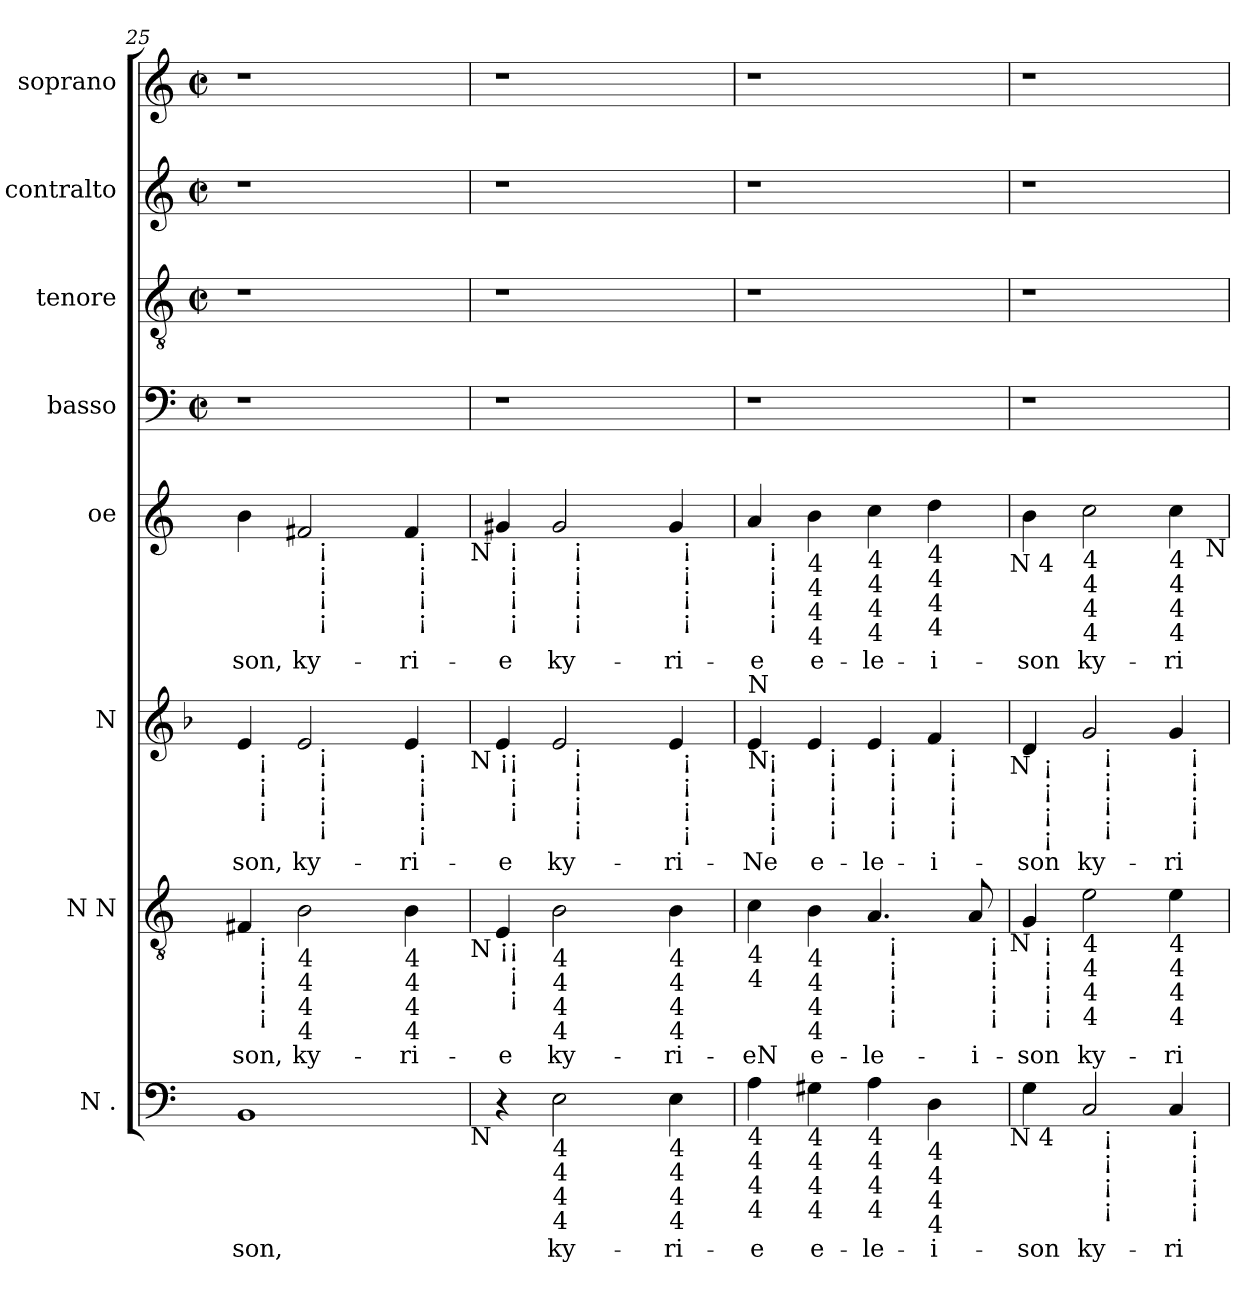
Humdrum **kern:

**kern	**text	**kern	**text	**kern	**text	**kern	**text	**kern	**kern	**kern	**kern
*part8	*part8	*part7	*part7	*part6	*part6	*part5	*part5	*part4	*part3	*part2	*part1
*staff8	*staff8	*staff7	*staff7	*staff6	*staff6	*staff5	*staff5	*staff4	*staff3	*staff2	*staff1
*I"N .	*	*I"N N	*	*I"N	*	*I"oe	*	*I"basso	*I"tenore	*I"contralto	*I"soprano
*	*	*I'N	*	*I'N	*	*	*	*	*	*	*
*clefF4	*	*clefGv2	*	*clefG2	*	*clefG2	*	*clefF4	*clefGv2	*clefG2	*clefG2
*k[]	*	*k[]	*	*k[b-]	*	*k[]	*	*k[]	*k[]	*k[]	*k[]
*C:	*	*C:	*	*F:	*	*C:	*	*C:	*C:	*C:	*C:
*	*	*	*	*	*	*	*	*M2/2	*M2/2	*M2/2	*M2/2
*	*	*	*	*	*	*	*	*met(c|)	*met(c|)	*met(c|)	*met(c|)
=25	=25	=25	=25	=25	=25	=25	=25	=25	=25	=25	=25
!	!	!	!	!	!	!LO:TX:b:t=4	!	!	!	!	!
!	!LO:LY:b	!	!LO:LY:b	!	!LO:LY:b	!	!LO:LY:b	!	!	!	!
*	*	*^	*	*^	*	*^	*	*	*	*	*
*	*	*	*	*	*	*^	*	*	*^	*	*	*	*	*
*	*	*	*	*	*	*	*^	*	*	*	*	*	*	*	*	*
1BB	-son,	4F#X/	16ryy	-son,	4e/	16ryy	4ryy	2ryy	-son,	4b\	4ryy	2ryy	-son,	1r	1r	1r	1r
!	!	!	!	!	!	!LO:TX:b:t=¡	!	!	!	!	!	!	!	!	!	!	!
!	!	!	!	!	!	!LO:TX:b:t=¡	!	!	!	!	!	!	!	!	!	!	!
!	!	!	!	!	!	!LO:TX:b:t=¡	!	!	!	!	!	!	!	!	!	!	!
!	!	!	!LO:TX:b:t=¡	!	!	!	!	!	!	!	!	!	!	!	!	!	!
!	!	!	!LO:TX:b:t=¡	!	!	!	!	!	!	!	!	!	!	!	!	!	!
!	!	!	!LO:TX:b:t=¡	!	!	!	!	!	!	!	!	!	!	!	!	!	!
!	!	!	!LO:TX:b:t=¡	!	!	!	!	!	!	!	!	!	!	!	!	!	!
.	.	.	2...ryy	.	.	2...ryy	.	.	.	.	.	.	.	.	.	.	.
!	!	!LO:TX:b:t=4	!	!	!	!	!	!	!	!	!	!	!	!	!	!	!
!	!	!LO:TX:b:t=4	!	!	!	!	!	!	!	!	!	!	!	!	!	!	!
!	!	!LO:TX:b:t=4	!	!	!	!	!	!	!	!	!	!	!	!	!	!	!
!	!	!LO:TX:b:t=4	!	!	!	!	!	!	!	!	!	!	!	!	!	!	!
!	!	!	!	!LO:LY:b	!	!	!	!	!LO:LY:b	!	!	!	!LO:LY:b	!	!	!	!
.	.	2B\	.	ky-	2e/	.	16ryy	.	ky-	2f#X/	16ryy	.	ky-	.	.	.	.
!	!	!	!	!	!	!	!	!	!	!	!LO:TX:b:t=¡	!	!	!	!	!	!
!	!	!	!	!	!	!	!	!	!	!	!LO:TX:b:t=¡	!	!	!	!	!	!
!	!	!	!	!	!	!	!	!	!	!	!LO:TX:b:t=¡	!	!	!	!	!	!
!	!	!	!	!	!	!	!	!	!	!	!LO:TX:b:t=¡	!	!	!	!	!	!
!	!	!	!	!	!	!	!LO:TX:b:t=¡	!	!	!	!	!	!	!	!	!	!
!	!	!	!	!	!	!	!LO:TX:b:t=¡	!	!	!	!	!	!	!	!	!	!
!	!	!	!	!	!	!	!LO:TX:b:t=¡	!	!	!	!	!	!	!	!	!	!
!	!	!	!	!	!	!	!LO:TX:b:t=¡	!	!	!	!	!	!	!	!	!	!
.	.	.	.	.	.	.	2ryy	.	.	.	2ryy	.	.	.	.	.	.
.	.	.	.	.	.	.	.	4ryy	.	.	.	4ryy	.	.	.	.	.
!	!	!LO:TX:b:t=4	!	!	!	!	!	!	!	!	!	!	!	!	!	!	!
!	!	!LO:TX:b:t=4	!	!	!	!	!	!	!	!	!	!	!	!	!	!	!
!	!	!LO:TX:b:t=4	!	!	!	!	!	!	!	!	!	!	!	!	!	!	!
!	!	!LO:TX:b:t=4	!	!	!	!	!	!	!	!	!	!	!	!	!	!	!
!	!	!	!	!LO:LY:b	!	!	!	!	!LO:LY:b	!	!	!	!LO:LY:b	!	!	!	!
.	.	4B\	.	-ri-	4e/	.	.	32ryy	-ri-	4f#/	.	32ryy	-ri-	.	.	.	.
!	!	!	!	!	!	!	!	!	!	!	!	!LO:TX:b:t=¡	!	!	!	!	!
!	!	!	!	!	!	!	!	!	!	!	!	!LO:TX:b:t=¡	!	!	!	!	!
!	!	!	!	!	!	!	!	!	!	!	!	!LO:TX:b:t=¡	!	!	!	!	!
!	!	!	!	!	!	!	!	!	!	!	!	!LO:TX:b:t=¡	!	!	!	!	!
!	!	!	!	!	!	!	!	!LO:TX:b:t=¡	!	!	!	!	!	!	!	!	!
!	!	!	!	!	!	!	!	!LO:TX:b:t=¡	!	!	!	!	!	!	!	!	!
!	!	!	!	!	!	!	!	!LO:TX:b:t=¡	!	!	!	!	!	!	!	!	!
!	!	!	!	!	!	!	!	!LO:TX:b:t=¡	!	!	!	!	!	!	!	!	!
.	.	.	.	.	.	.	.	8..ryy	.	.	.	8..ryy	.	.	.	.	.
.	.	.	.	.	.	.	8.ryy	.	.	.	8.ryy	.	.	.	.	.	.
!	!	!	!	!	!	!	!	!	!	!LO:TX:b:t=N	!	!	!	!	!	!	!
!	!	!	!	!	!LO:TX:b:t=N ¡	!	!	!	!	!	!	!	!	!	!	!	!
!	!	!LO:TX:b:t=N ¡	!	!	!	!	!	!	!	!	!	!	!	!	!	!	!
!LO:TX:b:t=N	!	!	!	!	!	!	!	!	!	!	!	!	!	!	!	!	!
=26	=26	=26	=26	=26	=26	=26	=26	=26	=26	=26	=26	=26	=26	=26	=26	=26	=26
!	!	!	!	!LO:LY:b	!	!	!	!	!LO:LY:b	!	!	!	!LO:LY:b	!	!	!	!
*	*	*	*	*	*	*	*	*	*	*	*	*^	*	*	*	*	*
4r	.	4E/	32ryy	-e	4e/	32ryy	4ryy	2ryy	-e	4g#X/	32ryy	4ryy	2ryy	-e	1r	1r	1r	1r
!	!	!	!	!	!	!	!	!	!	!	!LO:TX:b:t=¡	!	!	!	!	!	!	!
!	!	!	!	!	!	!	!	!	!	!	!LO:TX:b:t=¡	!	!	!	!	!	!	!
!	!	!	!	!	!	!	!	!	!	!	!LO:TX:b:t=¡	!	!	!	!	!	!	!
!	!	!	!	!	!	!	!	!	!	!	!LO:TX:b:t=¡	!	!	!	!	!	!	!
!	!	!	!	!	!	!LO:TX:b:t=¡	!	!	!	!	!	!	!	!	!	!	!	!
!	!	!	!	!	!	!LO:TX:b:t=¡	!	!	!	!	!	!	!	!	!	!	!	!
!	!	!	!	!	!	!LO:TX:b:t=¡	!	!	!	!	!	!	!	!	!	!	!	!
!	!	!	!LO:TX:b:t=¡	!	!	!	!	!	!	!	!	!	!	!	!	!	!	!
!	!	!	!LO:TX:b:t=¡	!	!	!	!	!	!	!	!	!	!	!	!	!	!	!
!	!	!	!LO:TX:b:t=¡	!	!	!	!	!	!	!	!	!	!	!	!	!	!	!
.	.	.	2ryy	.	.	2ryy	.	.	.	.	2ryy	.	.	.	.	.	.	.
!	!	!LO:TX:b:t=4	!	!	!	!	!	!	!	!	!	!	!	!	!	!	!	!
!	!	!LO:TX:b:t=4	!	!	!	!	!	!	!	!	!	!	!	!	!	!	!	!
!	!	!LO:TX:b:t=4	!	!	!	!	!	!	!	!	!	!	!	!	!	!	!	!
!	!	!LO:TX:b:t=4	!	!	!	!	!	!	!	!	!	!	!	!	!	!	!	!
!LO:TX:b:t=4	!	!	!	!	!	!	!	!	!	!	!	!	!	!	!	!	!	!
!LO:TX:b:t=4	!	!	!	!	!	!	!	!	!	!	!	!	!	!	!	!	!	!
!LO:TX:b:t=4	!	!	!	!	!	!	!	!	!	!	!	!	!	!	!	!	!	!
!LO:TX:b:t=4	!	!	!	!	!	!	!	!	!	!	!	!	!	!	!	!	!	!
!	!LO:LY:b	!	!	!LO:LY:b	!	!	!	!	!LO:LY:b	!	!	!	!	!LO:LY:b	!	!	!	!
2E\	ky-	2B\	.	ky-	2e/	.	16ryy	.	ky-	2g#/	.	16ryy	.	ky-	.	.	.	.
!	!	!	!	!	!	!	!	!	!	!	!	!LO:TX:b:t=¡	!	!	!	!	!	!
!	!	!	!	!	!	!	!	!	!	!	!	!LO:TX:b:t=¡	!	!	!	!	!	!
!	!	!	!	!	!	!	!	!	!	!	!	!LO:TX:b:t=¡	!	!	!	!	!	!
!	!	!	!	!	!	!	!	!	!	!	!	!LO:TX:b:t=¡	!	!	!	!	!	!
!	!	!	!	!	!	!	!LO:TX:b:t=¡	!	!	!	!	!	!	!	!	!	!	!
!	!	!	!	!	!	!	!LO:TX:b:t=¡	!	!	!	!	!	!	!	!	!	!	!
!	!	!	!	!	!	!	!LO:TX:b:t=¡	!	!	!	!	!	!	!	!	!	!	!
!	!	!	!	!	!	!	!LO:TX:b:t=¡	!	!	!	!	!	!	!	!	!	!	!
.	.	.	.	.	.	.	2ryy	.	.	.	.	2ryy	.	.	.	.	.	.
.	.	.	.	.	.	.	.	4ryy	.	.	.	.	4ryy	.	.	.	.	.
.	.	.	4...ryy	.	.	4...ryy	.	.	.	.	4...ryy	.	.	.	.	.	.	.
!	!	!LO:TX:b:t=4	!	!	!	!	!	!	!	!	!	!	!	!	!	!	!	!
!	!	!LO:TX:b:t=4	!	!	!	!	!	!	!	!	!	!	!	!	!	!	!	!
!	!	!LO:TX:b:t=4	!	!	!	!	!	!	!	!	!	!	!	!	!	!	!	!
!	!	!LO:TX:b:t=4	!	!	!	!	!	!	!	!	!	!	!	!	!	!	!	!
!LO:TX:b:t=4	!	!	!	!	!	!	!	!	!	!	!	!	!	!	!	!	!	!
!LO:TX:b:t=4	!	!	!	!	!	!	!	!	!	!	!	!	!	!	!	!	!	!
!LO:TX:b:t=4	!	!	!	!	!	!	!	!	!	!	!	!	!	!	!	!	!	!
!LO:TX:b:t=4	!	!	!	!	!	!	!	!	!	!	!	!	!	!	!	!	!	!
!	!LO:LY:b:rj	!	!	!LO:LY:b:rj	!	!	!	!	!LO:LY:b:rj	!	!	!	!	!LO:LY:b:rj	!	!	!	!
4E\	-ri-	4B\	.	-ri-	4e/	.	.	32ryy	-ri-	4g#/	.	.	32ryy	-ri-	.	.	.	.
!	!	!	!	!	!	!	!	!	!	!	!	!	!LO:TX:b:t=¡	!	!	!	!	!
!	!	!	!	!	!	!	!	!	!	!	!	!	!LO:TX:b:t=¡	!	!	!	!	!
!	!	!	!	!	!	!	!	!	!	!	!	!	!LO:TX:b:t=¡	!	!	!	!	!
!	!	!	!	!	!	!	!	!	!	!	!	!	!LO:TX:b:t=¡	!	!	!	!	!
!	!	!	!	!	!	!	!	!LO:TX:b:t=¡	!	!	!	!	!	!	!	!	!	!
!	!	!	!	!	!	!	!	!LO:TX:b:t=¡	!	!	!	!	!	!	!	!	!	!
!	!	!	!	!	!	!	!	!LO:TX:b:t=¡	!	!	!	!	!	!	!	!	!	!
!	!	!	!	!	!	!	!	!LO:TX:b:t=¡	!	!	!	!	!	!	!	!	!	!
.	.	.	.	.	.	.	.	8..ryy	.	.	.	.	8..ryy	.	.	.	.	.
.	.	.	.	.	.	.	8.ryy	.	.	.	.	8.ryy	.	.	.	.	.	.
*	*	*v	*v	*	*	*	*	*	*	*v	*v	*v	*v	*	*	*	*	*
!!LO:LB:g=z
=27	=27	=27	=27	=27	=27	=27	=27	=27	=27	=27	=27	=27	=27	=27
*	*	*	*	*k[]	*	*	*	*	*	*	*	*	*	*
*	*	*	*	*C:	*	*	*	*	*	*	*	*	*	*
*	*	*^	*	*	*	*	*	*	*^	*	*	*	*	*
*	*	*	*	*	*	*	*	*	*	*	*^	*	*	*	*	*
*	*	*	*	*	*	*	*	*	*	*	*	*^	*	*	*	*	*
!	!	!	!	!	!LO:TX:b:t=N	!	!	!	!	!	!	!	!	!	!	!	!	!
!	!	!	!	!	!LO:TX:a:t=N	!	!	!	!	!	!	!	!	!	!	!	!	!
!	!	!LO:TX:b:t=4	!	!	!	!	!	!	!	!	!	!	!	!	!	!	!	!
!	!	!LO:TX:b:t=4	!	!	!	!	!	!	!	!	!	!	!	!	!	!	!	!
!LO:TX:b:t=4	!	!	!	!	!	!	!	!	!	!	!	!	!	!	!	!	!	!
!LO:TX:b:t=4	!	!	!	!	!	!	!	!	!	!	!	!	!	!	!	!	!	!
!LO:TX:b:t=4	!	!	!	!	!	!	!	!	!	!	!	!	!	!	!	!	!	!
!LO:TX:b:t=4	!	!	!	!	!	!	!	!	!	!	!	!	!	!	!	!	!	!
!	!LO:LY:b	!	!	!LO:LY:b	!	!	!	!	!LO:LY:b:rj	!	!	!	!	!LO:LY:b	!	!	!	!
*	*	*	*^	*	*	*	*	*	*	*	*v	*v	*v	*	*	*	*	*
4A\	-e	4c\	2ryy	2...ryy	-eN	4e/	16ryy	4ryy	2ryy	-Ne	4a/	16ryy	-e	1r	1r	1r	1r
!	!	!	!	!	!	!	!	!	!	!	!	!LO:TX:b:t=¡	!	!	!	!	!
!	!	!	!	!	!	!	!	!	!	!	!	!LO:TX:b:t=¡	!	!	!	!	!
!	!	!	!	!	!	!	!	!	!	!	!	!LO:TX:b:t=¡	!	!	!	!	!
!	!	!	!	!	!	!	!	!	!	!	!	!LO:TX:b:t=¡	!	!	!	!	!
!	!	!	!	!	!	!	!LO:TX:b:t=¡	!	!	!	!	!	!	!	!	!	!
!	!	!	!	!	!	!	!LO:TX:b:t=¡	!	!	!	!	!	!	!	!	!	!
!	!	!	!	!	!	!	!LO:TX:b:t=¡	!	!	!	!	!	!	!	!	!	!
!	!	!	!	!	!	!	!LO:TX:b:t=¡	!	!	!	!	!	!	!	!	!	!
.	.	.	.	.	.	.	2...ryy	.	.	.	.	2...ryy	.	.	.	.	.
!	!	!	!	!	!	!	!	!	!	!	!LO:TX:b:t=4	!	!	!	!	!	!
!	!	!	!	!	!	!	!	!	!	!	!LO:TX:b:t=4	!	!	!	!	!	!
!	!	!	!	!	!	!	!	!	!	!	!LO:TX:b:t=4	!	!	!	!	!	!
!	!	!	!	!	!	!	!	!	!	!	!LO:TX:b:t=4	!	!	!	!	!	!
!	!	!LO:TX:b:t=4	!	!	!	!	!	!	!	!	!	!	!	!	!	!	!
!	!	!LO:TX:b:t=4	!	!	!	!	!	!	!	!	!	!	!	!	!	!	!
!	!	!LO:TX:b:t=4	!	!	!	!	!	!	!	!	!	!	!	!	!	!	!
!	!	!LO:TX:b:t=4	!	!	!	!	!	!	!	!	!	!	!	!	!	!	!
!LO:TX:b:t=4	!	!	!	!	!	!	!	!	!	!	!	!	!	!	!	!	!
!LO:TX:b:t=4	!	!	!	!	!	!	!	!	!	!	!	!	!	!	!	!	!
!LO:TX:b:t=4	!	!	!	!	!	!	!	!	!	!	!	!	!	!	!	!	!
!LO:TX:b:t=4	!	!	!	!	!	!	!	!	!	!	!	!	!	!	!	!	!
!	!LO:LY:b	!	!	!	!LO:LY:b	!	!	!	!	!LO:LY:b	!	!	!LO:LY:b	!	!	!	!
4G#X\	e-	4B\	.	.	e-	4e/	.	16ryy	.	e-	4b\	.	e-	.	.	.	.
!	!	!	!	!	!	!	!	!LO:TX:b:t=¡	!	!	!	!	!	!	!	!	!
!	!	!	!	!	!	!	!	!LO:TX:b:t=¡	!	!	!	!	!	!	!	!	!
!	!	!	!	!	!	!	!	!LO:TX:b:t=¡	!	!	!	!	!	!	!	!	!
!	!	!	!	!	!	!	!	!LO:TX:b:t=¡	!	!	!	!	!	!	!	!	!
.	.	.	.	.	.	.	.	2ryy	.	.	.	.	.	.	.	.	.
!	!	!	!	!	!	!	!	!	!	!	!LO:TX:b:t=4	!	!	!	!	!	!
!	!	!	!	!	!	!	!	!	!	!	!LO:TX:b:t=4	!	!	!	!	!	!
!	!	!	!	!	!	!	!	!	!	!	!LO:TX:b:t=4	!	!	!	!	!	!
!	!	!	!	!	!	!	!	!	!	!	!LO:TX:b:t=4	!	!	!	!	!	!
!LO:TX:b:t=4	!	!	!	!	!	!	!	!	!	!	!	!	!	!	!	!	!
!LO:TX:b:t=4	!	!	!	!	!	!	!	!	!	!	!	!	!	!	!	!	!
!LO:TX:b:t=4	!	!	!	!	!	!	!	!	!	!	!	!	!	!	!	!	!
!LO:TX:b:t=4	!	!	!	!	!	!	!	!	!	!	!	!	!	!	!	!	!
!	!LO:LY:b	!	!	!	!LO:LY:b	!	!	!	!	!LO:LY:b	!	!	!LO:LY:b	!	!	!	!
4A\	-le-	4.A/	16ryy	.	-le-	4e/	.	.	16ryy	-le-	4cc\	.	-le-	.	.	.	.
!	!	!	!	!	!	!	!	!	!LO:TX:b:t=¡	!	!	!	!	!	!	!	!
!	!	!	!	!	!	!	!	!	!LO:TX:b:t=¡	!	!	!	!	!	!	!	!
!	!	!	!	!	!	!	!	!	!LO:TX:b:t=¡	!	!	!	!	!	!	!	!
!	!	!	!	!	!	!	!	!	!LO:TX:b:t=¡	!	!	!	!	!	!	!	!
!	!	!	!LO:TX:b:t=¡	!	!	!	!	!	!	!	!	!	!	!	!	!	!
!	!	!	!LO:TX:b:t=¡	!	!	!	!	!	!	!	!	!	!	!	!	!	!
!	!	!	!LO:TX:b:t=¡	!	!	!	!	!	!	!	!	!	!	!	!	!	!
!	!	!	!LO:TX:b:t=¡	!	!	!	!	!	!	!	!	!	!	!	!	!	!
.	.	.	4..ryy	.	.	.	.	.	4..ryy	.	.	.	.	.	.	.	.
!	!	!	!	!	!	!	!	!	!	!	!LO:TX:b:t=4	!	!	!	!	!	!
!	!	!	!	!	!	!	!	!	!	!	!LO:TX:b:t=4	!	!	!	!	!	!
!	!	!	!	!	!	!	!	!	!	!	!LO:TX:b:t=4	!	!	!	!	!	!
!	!	!	!	!	!	!	!	!	!	!	!LO:TX:b:t=4	!	!	!	!	!	!
!LO:TX:b:t=4	!	!	!	!	!	!	!	!	!	!	!	!	!	!	!	!	!
!LO:TX:b:t=4	!	!	!	!	!	!	!	!	!	!	!	!	!	!	!	!	!
!LO:TX:b:t=4	!	!	!	!	!	!	!	!	!	!	!	!	!	!	!	!	!
!LO:TX:b:t=4	!	!	!	!	!	!	!	!	!	!	!	!	!	!	!	!	!
!	!LO:LY:b:rj	!	!	!	!	!	!	!	!	!LO:LY:b:rj	!	!	!LO:LY:b:rj	!	!	!	!
4D\	-i-	.	.	.	.	4f/	.	.	.	-i-	4dd\	.	-i-	.	.	.	.
!	!	!	!	!	!	!	!	!LO:TX:b:t=¡	!	!	!	!	!	!	!	!	!
!	!	!	!	!	!	!	!	!LO:TX:b:t=¡	!	!	!	!	!	!	!	!	!
!	!	!	!	!	!	!	!	!LO:TX:b:t=¡	!	!	!	!	!	!	!	!	!
!	!	!	!	!	!	!	!	!LO:TX:b:t=¡	!	!	!	!	!	!	!	!	!
.	.	.	.	.	.	.	.	8.ryy	.	.	.	.	.	.	.	.	.
!	!	!	!	!	!LO:LY:b	!	!	!	!	!	!	!	!	!	!	!	!
.	.	8A/	.	.	-i-	.	.	.	.	.	.	.	.	.	.	.	.
!	!	!	!	!LO:TX:b:t=¡	!	!	!	!	!	!	!	!	!	!	!	!	!
!	!	!	!	!LO:TX:b:t=¡	!	!	!	!	!	!	!	!	!	!	!	!	!
!	!	!	!	!LO:TX:b:t=¡	!	!	!	!	!	!	!	!	!	!	!	!	!
!	!	!	!	!LO:TX:b:t=¡	!	!	!	!	!	!	!	!	!	!	!	!	!
.	.	.	.	16ryy	.	.	.	.	.	.	.	.	.	.	.	.	.
!	!	!	!	!	!	!	!	!	!	!	!LO:TX:b:t=N 4	!	!	!	!	!	!
!	!	!	!	!	!	!LO:TX:b:t=N	!	!	!	!	!	!	!	!	!	!	!
!	!	!LO:TX:b:t=N	!	!	!	!	!	!	!	!	!	!	!	!	!	!	!
!LO:TX:b:t=N 4	!	!	!	!	!	!	!	!	!	!	!	!	!	!	!	!	!
=28	=28	=28	=28	=28	=28	=28	=28	=28	=28	=28	=28	=28	=28	=28	=28	=28	=28
!	!	!	!	!	!	!	!	!	!	!	!LO:TX:b:t=4	!	!	!	!	!	!
!LO:TX:b:t=4	!	!	!	!	!	!	!	!	!	!	!	!	!	!	!	!	!
!LO:TX:b:t=4	!	!	!	!	!	!	!	!	!	!	!	!	!	!	!	!	!
!LO:TX:b:t=4	!	!	!	!	!	!	!	!	!	!	!	!	!	!	!	!	!
!	!LO:LY:b	!	!	!	!LO:LY:b	!	!	!	!	!LO:LY:b	!	!	!LO:LY:b	!	!	!	!
*	*	*	*v	*v	*	*	*	*	*	*	*v	*v	*	*	*	*	*
*^	*	*	*	*	*	*	*v	*v	*	*	*	*	*	*	*
4G\	4ryy	-son	4G/	16ryy	-son	4d/	16ryy	4ryy	-son	4b\	-son	1r	1r	1r	1r
!	!	!	!	!	!	!	!LO:TX:b:t=¡	!	!	!	!	!	!	!	!
!	!	!	!	!	!	!	!LO:TX:b:t=¡	!	!	!	!	!	!	!	!
!	!	!	!	!	!	!	!LO:TX:b:t=¡	!	!	!	!	!	!	!	!
!	!	!	!	!	!	!	!LO:TX:b:t=¡	!	!	!	!	!	!	!	!
!	!	!	!	!LO:TX:b:t=¡	!	!	!	!	!	!	!	!	!	!	!
!	!	!	!	!LO:TX:b:t=¡	!	!	!	!	!	!	!	!	!	!	!
!	!	!	!	!LO:TX:b:t=¡	!	!	!	!	!	!	!	!	!	!	!
!	!	!	!	!LO:TX:b:t=¡	!	!	!	!	!	!	!	!	!	!	!
.	.	.	.	2...ryy	.	.	2...ryy	.	.	.	.	.	.	.	.
!	!	!	!	!	!	!	!	!	!	!LO:TX:b:t=4	!	!	!	!	!
!	!	!	!	!	!	!	!	!	!	!LO:TX:b:t=4	!	!	!	!	!
!	!	!	!	!	!	!	!	!	!	!LO:TX:b:t=4	!	!	!	!	!
!	!	!	!	!	!	!	!	!	!	!LO:TX:b:t=4	!	!	!	!	!
!	!	!	!LO:TX:b:t=4	!	!	!	!	!	!	!	!	!	!	!	!
!	!	!	!LO:TX:b:t=4	!	!	!	!	!	!	!	!	!	!	!	!
!	!	!	!LO:TX:b:t=4	!	!	!	!	!	!	!	!	!	!	!	!
!	!	!	!LO:TX:b:t=4	!	!	!	!	!	!	!	!	!	!	!	!
!	!	!LO:LY:b	!	!	!LO:LY:b	!	!	!	!LO:LY:b	!	!LO:LY:b	!	!	!	!
2C/	16ryy	ky-	2e\	.	ky-	2g/	.	16ryy	ky-	2cc\	ky-	.	.	.	.
!	!	!	!	!	!	!	!	!LO:TX:b:t=¡	!	!	!	!	!	!	!
!	!	!	!	!	!	!	!	!LO:TX:b:t=¡	!	!	!	!	!	!	!
!	!	!	!	!	!	!	!	!LO:TX:b:t=¡	!	!	!	!	!	!	!
!	!	!	!	!	!	!	!	!LO:TX:b:t=¡	!	!	!	!	!	!	!
!	!LO:TX:b:t=¡	!	!	!	!	!	!	!	!	!	!	!	!	!	!
!	!LO:TX:b:t=¡	!	!	!	!	!	!	!	!	!	!	!	!	!	!
!	!LO:TX:b:t=¡	!	!	!	!	!	!	!	!	!	!	!	!	!	!
!	!LO:TX:b:t=¡	!	!	!	!	!	!	!	!	!	!	!	!	!	!
.	2ryy	.	.	.	.	.	.	2ryy	.	.	.	.	.	.	.
!	!	!	!	!	!	!	!	!	!	!LO:TX:b:t=4	!	!	!	!	!
!	!	!	!	!	!	!	!	!	!	!LO:TX:b:t=4	!	!	!	!	!
!	!	!	!	!	!	!	!	!	!	!LO:TX:b:t=4	!	!	!	!	!
!	!	!	!	!	!	!	!	!	!	!LO:TX:b:t=4	!	!	!	!	!
!	!	!	!LO:TX:b:t=4	!	!	!	!	!	!	!	!	!	!	!	!
!	!	!	!LO:TX:b:t=4	!	!	!	!	!	!	!	!	!	!	!	!
!	!	!	!LO:TX:b:t=4	!	!	!	!	!	!	!	!	!	!	!	!
!	!	!	!LO:TX:b:t=4	!	!	!	!	!	!	!	!	!	!	!	!
!	!	!LO:LY:b	!	!	!LO:LY:b	!	!	!	!LO:LY:b	!	!LO:LY:b	!	!	!	!
4C/	.	-ri-	4e\	.	-ri-	4g/	.	.	-ri-	4cc\	-ri-	.	.	.	.
!	!	!	!	!	!	!	!	!LO:TX:b:t=¡	!	!	!	!	!	!	!
!	!	!	!	!	!	!	!	!LO:TX:b:t=¡	!	!	!	!	!	!	!
!	!	!	!	!	!	!	!	!LO:TX:b:t=¡	!	!	!	!	!	!	!
!	!	!	!	!	!	!	!	!LO:TX:b:t=¡	!	!	!	!	!	!	!
!	!LO:TX:b:t=¡	!	!	!	!	!	!	!	!	!	!	!	!	!	!
!	!LO:TX:b:t=¡	!	!	!	!	!	!	!	!	!	!	!	!	!	!
!	!LO:TX:b:t=¡	!	!	!	!	!	!	!	!	!	!	!	!	!	!
!	!LO:TX:b:t=¡	!	!	!	!	!	!	!	!	!	!	!	!	!	!
.	8.ryy	.	.	.	.	.	.	8.ryy	.	.	.	.	.	.	.
!	!	!	!	!	!	!	!	!	!	!LO:TX:b:t=N	!	!	!	!	!
!	!	!	!	!	!	!LO:TX:b:t=N	!	!	!	!	!	!	!	!	!
!	!	!	!LO:TX:b:t=N 4	!	!	!	!	!	!	!	!	!	!	!	!
!LO:TX:b:t=N 4	!	!	!	!	!	!	!	!	!	!	!	!	!	!	!
*v	*v	*	*	*	*	*v	*v	*v	*	*	*	*	*	*	*
*	*	*v	*v	*	*	*	*	*	*	*	*	*
=	=	=	=	=	=	=	=	=	=	=	=
*-	*-	*-	*-	*-	*-	*-	*-	*-	*-	*-	*-
